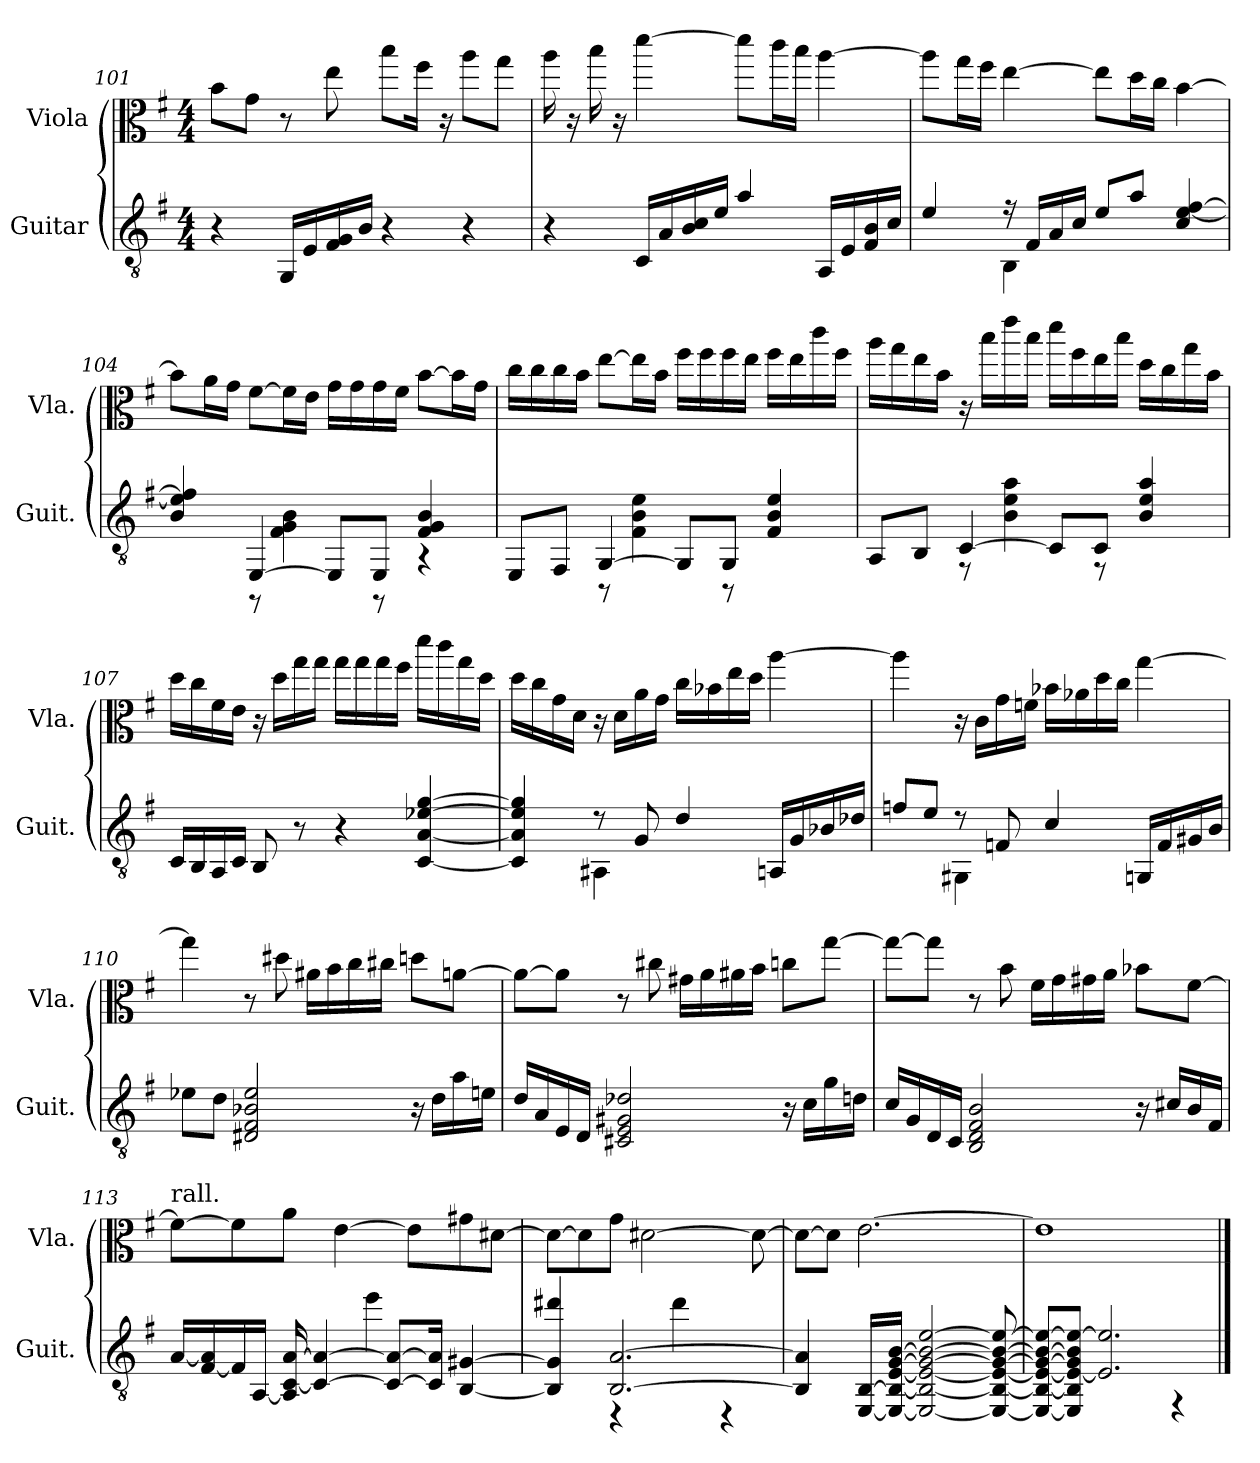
**kern	**kern
*part2	*part1
*staff2	*staff1
*I"Guitar	*I"Viola
*I'Guit.	*I'Vla.
!!LO:LB:g=z
*clefGv2	*clefC3
*k[f#]	*k[f#]
*M4/4	*M4/4
=101	=101
4r	8b\L
.	8g\J
16GG/LL	8r
16E/	.
16F#/ 16G/	8ee\
16B/JJ	.
4r	8bb\L
.	16ff#\Jk
.	16r
4r	8aa\L
.	8gg\J
=102	=102
4r	16aa\
.	16r
.	16bb\
.	16r
16C/LL	[4ddd\
16A/	.
16B/ 16c/	.
16e/JJ	.
4a/	8ddd\L]
.	16ccc\L
.	16bb\JJ
16AA/LL	[4aa\
16E/	.
16F#/ 16B/	.
16c/JJ	.
=103	=103
*^	*
4e/	4ryy	8aa\L]
.	.	16gg\L
.	.	16ff#\JJ
16r	4BB\	[4ee\
16F#/LL	.	.
16A/	.	.
16c/JJ	.	.
8e/L	2ryy	8ee\L]
8a/J	.	16dd\L
.	.	16cc\JJ
4c/ [4e/ [4f#/	.	[4b\
!!LO:PB:g=z
=104	=104	=104
4B/ 4e/] 4f#/]	4ryy	8b\L]
.	.	16a\L
.	.	16g\JJ
[4EE/	8r	[8f#\L
.	4F#\ 4G\ 4B\	16f#\L]
.	.	16e\JJ
8EE/L]	.	16g\LL
.	.	16g\
8EE/J	8r	16g\
.	.	16f#\JJ
4F#/ 4G/ 4B/	4r	[8b\L
.	.	16b\L]
.	.	16g\JJ
=105	=105	=105
8EE/L	4ryy	16cc\LL
.	.	16cc\
8FF#/J	.	16cc\
.	.	16b\JJ
[4GG/	8r	[8ee\L
.	4F#\ 4B\ 4e\	16ee\L]
.	.	16b\JJ
8GG/L]	.	16ff#\LL
.	.	16ff#\
8GG/J	8r	16ff#\
.	.	16ee\JJ
4F#/ 4B/ 4e/	4ryy	16ff#\LL
.	.	16ee\
.	.	16ccc\
.	.	16ff#\JJ
!!LO:LB:g=z
=106	=106	=106
8AA/L	4ryy	16aa\LL
.	.	16gg\
8BB/J	.	16ee\
.	.	16b\JJ
[4C/	8r	16r
.	.	16bb\LL
.	4B\ 4e\ 4a\	16eee\
.	.	16bb\JJ
8C/L]	.	16ddd\LL
.	.	16ff#\
8C/J	8r	16ee\
.	.	16bb\JJ
4B/ 4e/ 4a/	4ryy	16dd\LL
.	.	16cc\
.	.	16gg\
.	.	16b\JJ
*v	*v	*
=107	=107
16C/LL	16dd\LL
16BB/	16cc\
16AA/	16f#\
16C/JJ	16e\JJ
8BB/	16r
.	16dd\LL
8r	16gg\
.	16gg\JJ
4r	16gg\LL
.	16gg\
.	16gg\
.	16ff#\JJ
[4C/ [4A/ [4e-X/ [4g/	16ddd\LL
.	16ccc\
.	16gg\
.	16dd\JJ
!!LO:LB:g=z
=108	=108
*^	*
4C/] 4A/] 4e-/] 4g/]	4ryy	16dd\LL
.	.	16cc\
.	.	16g\
.	.	16d\JJ
8r	4AA#X\	16r
.	.	16d\LL
8G/	.	16a\
.	.	16g\JJ
4d/	2ryy	16cc\LL
.	.	16b-X\
.	.	16ee\
.	.	16dd\JJ
16AAn/LL	.	[4aa\
16G/	.	.
16B-X/	.	.
16d-X/JJ	.	.
=109	=109	=109
8fn/L	4ryy	4aa\]
8e/J	.	.
8r	4GG#X\	16r
.	.	16c\LL
8Fn/	.	16g\
.	.	16fn\JJ
4c/	2ryy	16b-X\LL
.	.	16a-X\
.	.	16dd\
.	.	16cc\JJ
16GGn/LL	.	[4gg\
16F/	.	.
16G#X/	.	.
16B/JJ	.	.
*v	*v	*
!!LO:LB:g=z
=110	=110
8e-X\L	4gg\]
8d\J	.
2D#X/ 2F#/ 2B-X/ 2e-/	8r
.	8dd#X\
.	16a#X\LL
.	16b\
.	16cc\
.	16cc#X\JJ
16r	8ddn\L
16d\LL	.
16a\	[8an\J
16en\JJ	.
=111	=111
16d/LL	8a\L_
16A/	.
16E/	8a\J]
16D/JJ	.
2C#X/ 2E/ 2G#X/ 2d-X/	8r
.	8cc#X\
.	16g#X\LL
.	16a\
.	16a#X\
.	16b\JJ
16r	8ccn\L
16c\LL	.
16g\	[8gg\J
16dn\JJ	.
!!LO:LB:g=z
=112	=112
16c/LL	8gg\L_
16G/	.
16D/	8gg\J]
16C/JJ	.
2BB/ 2D/ 2F#/ 2B/	8r
.	8b\
.	16f#\LL
.	16g\
.	16g#X\
.	16a\JJ
16r	8b-X\L
16c#X/LL	.
16B/	[8f#\J
16F#/JJ	.
=113	=113
*^	*
!	!	!LO:TX:t=rall.
[16A/LL	2ryy	8f#\L_
[16F#/ 16A/]	.	.
16F#/]	.	8f#\]
[16AA/JJ	.	.
16AA/] [16C/ [16A/	.	8a\J
4C/_ 4A/_	.	.
.	.	[4e\
.	4ee\	.
8C/_ 8A/_L	.	.
.	.	8e\L]
16C/] 16A/]Jk	.	.
[4BB/ [4G#X/	4ryy	8g#X\
.	.	[8d#X\J
=114	=114	=114
4BB/] 4G#/] 4dd#X/	4ryy	8d#\L_
.	.	8d#\]
[2.BB/ [2.A/	4r	8g\J
.	.	[2d#X\
.	4dd#\	.
.	4r	.
.	.	8d#\_
*v	*v	*
!!LO:LB:g=z
=115	=115
4BB/] 4A/]	8d#\L_
.	8d#\J]
[16EE/ [16BB/LL	[2.e\
16EE/_ 16BB/_ [16E/ [16G/ [16B/JJ	.
2EE/_ 2BB/_ 2E/_ 2G/_ 2B/_ [2e/	.
8EE/_ 8BB/_ 8E/_ 8G/_ 8B/_ 8e/_	.
=116	=116
*^	*
8EE/_ 8BB/_ 8E/_ 8G/_ 8B/_ 8e/_L	2.ryy	1e]
8EE/] 8BB/] 8E/_ 8G/] 8B/] 8e/_J	.	.
2.E/] 2.e/]	.	.
.	4r	.
*v	*v	*
==	==
*-	*-
